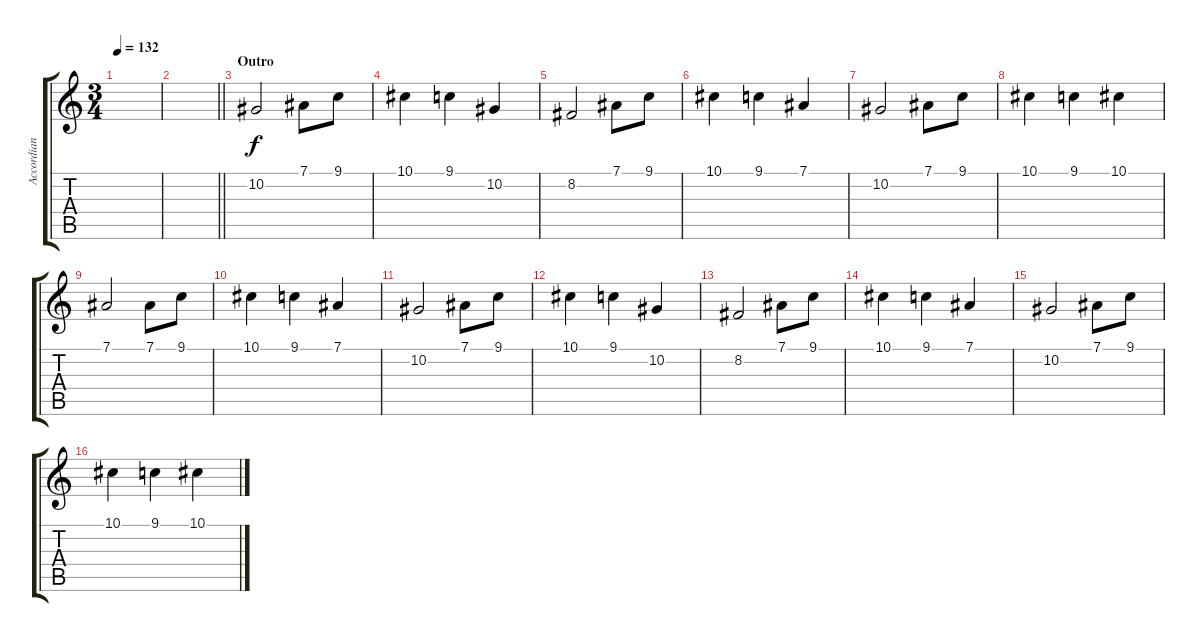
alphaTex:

\track ("Accordian" "Accordian") {instrument accordion}
\staff {score tabs}
\tuning (Eb4 Bb3 Gb3 Db3 Ab2 Eb2) {hide}
\ts (3 4)
\tempo 132
\clef g2
\ks c
|
\barLineRight lightlight
|
\section ("" "Outro")
10.2.2 7.1.8 9.1.8 |
10.1.4 9.1.4 10.2.4 |
8.2.2 7.1.8 9.1.8 |
10.1.4 9.1.4 7.1.4 |
10.2.2 7.1.8 9.1.8 |
10.1.4 9.1.4 10.1.4 |
7.1.2 7.1.8 9.1.8 |
10.1.4 9.1.4 7.1.4 |
10.2.2 7.1.8 9.1.8 |
10.1.4 9.1.4 10.2.4 |
8.2.2 7.1.8 9.1.8 |
10.1.4 9.1.4 7.1.4 |
10.2.2 7.1.8 9.1.8 |
10.1.4 9.1.4 10.1.4
